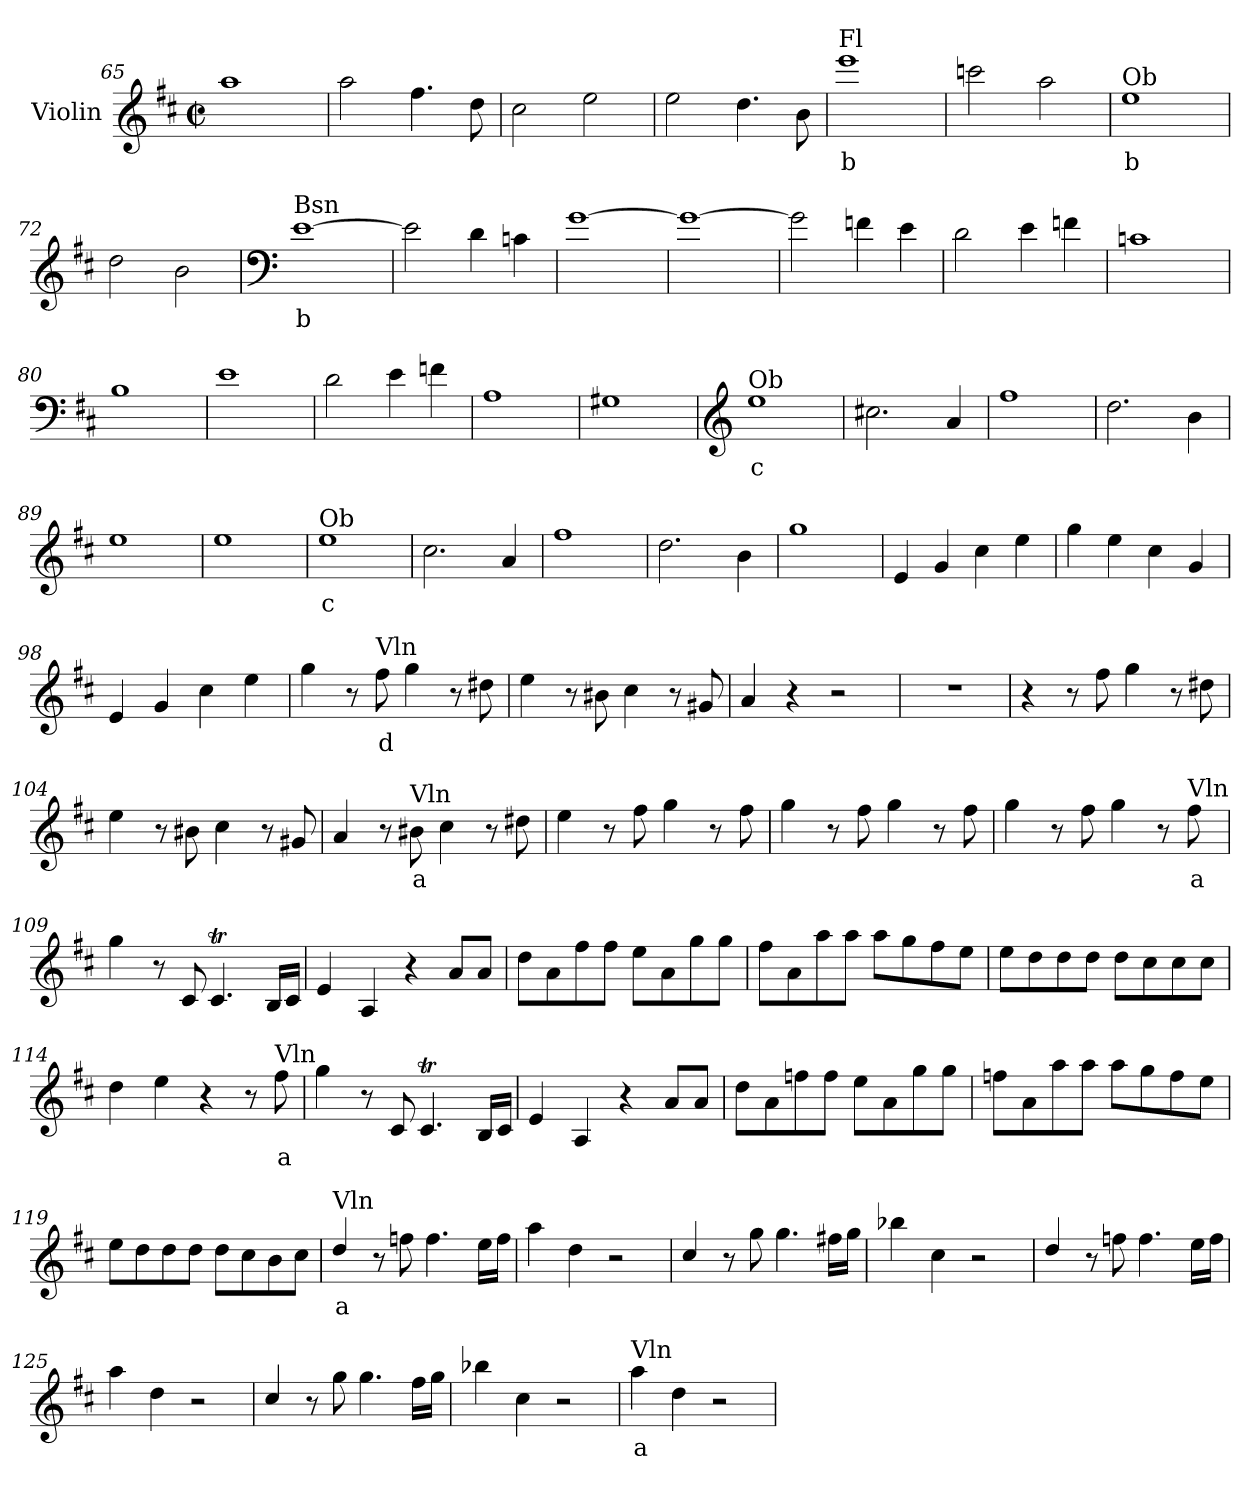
**kern	**text
*part1	*part1
*staff1	*staff1
*I"Violin	*
*I'Vln	*
*clefG2	*
*k[f#c#]	*
*M2/2	*
*met(c|)	*
=65	=65
1aa	.
=66	=66
2aa	.
4.ff#	.
8dd	.
=67	=67
2cc#	.
2ee	.
=68	=68
2ee	.
4.dd	.
8b	.
=69	=69
!LO:TX:a:t=Fl	!
!	!LO:LY:b:color=#FF0000
1eee	b
=70	=70
2cccn	.
2aa	.
=71	=71
!LO:TX:a:t=Ob	!
!	!LO:LY:b:color=#FF0000
1ee	b
=72	=72
2dd	.
2b	.
=73	=73
*clefF4	*
!LO:TX:a:t=Bsn	!
!	!LO:LY:b:color=#FF0000
[1e	b
=74	=74
2e]	.
4d	.
4cn	.
!!LO:PB:g=z
=75	=75
[1g	.
=76	=76
1g_	.
=77	=77
2g]	.
4fn	.
4e	.
=78	=78
2d	.
4e	.
4fn	.
=79	=79
1cn	.
=80	=80
1B	.
=81	=81
1e	.
=82	=82
2d	.
4e	.
4fn	.
=83	=83
1A	.
=84	=84
1G#X	.
!!LO:PB:g=z
=85	=85
*clefG2	*
!LO:TX:a:t=Ob	!
!	!LO:LY:b:color=#FF0000
1ee	c
=86	=86
2.cc#X	.
4a	.
=87	=87
1ff#	.
=88	=88
2.dd	.
4b	.
=89	=89
1ee	.
=90	=90
1ee	.
=91	=91
!LO:TX:a:t=Ob	!
!	!LO:LY:b:color=#FF0000
1ee	c
!!LO:PB:g=z
=92	=92
2.cc#	.
4a	.
=93	=93
1ff#	.
=94	=94
2.dd	.
4b	.
=95	=95
1gg	.
=96	=96
4e	.
4g	.
4cc#	.
4ee	.
=97	=97
4gg	.
4ee	.
4cc#	.
4g	.
!!LO:PB:g=z
=98	=98
4e	.
4g	.
4cc#	.
4ee	.
=99	=99
4gg	.
8r	.
!LO:TX:a:t=Vln	!
!	!LO:LY:b:color=#FF0000
8ff#	d
4gg	.
8r	.
8dd#X	.
=100	=100
4ee	.
8r	.
8b#X	.
4cc#	.
8r	.
8g#X	.
=101	=101
4a	.
4r	.
2r	.
=102	=102
1r	.
=103	=103
4r	.
8r	.
8ff#	.
4gg	.
8r	.
8dd#X	.
=104	=104
4ee	.
8r	.
8b#X	.
4cc#	.
8r	.
8g#X	.
=105	=105
4a	.
8r	.
!LO:TX:a:t=Vln	!
!	!LO:LY:b:color=#FF0000
8b#X	a
4cc#	.
8r	.
8dd#X	.
!!LO:PB:g=z
=106	=106
4ee	.
8r	.
8ff#	.
4gg	.
8r	.
8ff#	.
=107	=107
4gg	.
8r	.
8ff#	.
4gg	.
8r	.
8ff#	.
=108	=108
4gg	.
8r	.
8ff#	.
4gg	.
8r	.
!LO:TX:a:t=Vln	!
!	!LO:LY:b:color=#FF0000
8ff#	a
=109	=109
4gg	.
8r	.
8c#	.
4.c#t	.
16B/LL	.
16c#/JJ	.
=110	=110
4e	.
4A	.
4r	.
8a/L	.
8a/J	.
=111	=111
8dd\L	.
8a\	.
8ff#\	.
8ff#\J	.
8ee\L	.
8a\	.
8gg\	.
8gg\J	.
=112	=112
8ff#\L	.
8a\	.
8aa\	.
8aa\J	.
8aa\L	.
8gg\	.
8ff#\	.
8ee\J	.
=113	=113
8ee\L	.
8dd\	.
8dd\	.
8dd\J	.
8dd\L	.
8cc#\	.
8cc#\	.
8cc#\J	.
=114	=114
4dd	.
4ee\	.
4r	.
8r	.
!LO:TX:a:t=Vln	!
!	!LO:LY:b:color=#FF0000
8ff#	a
!!LO:PB:g=z
=115	=115
4gg	.
8r	.
8c#	.
4.c#t	.
16B/LL	.
16c#/JJ	.
=116	=116
4e	.
4A	.
4r	.
8a/L	.
8a/J	.
=117	=117
8dd\L	.
8a\	.
8ffn\	.
8ff\J	.
8ee\L	.
8a\	.
8gg\	.
8gg\J	.
=118	=118
8ffn\L	.
8a\	.
8aa\	.
8aa\J	.
8aa\L	.
8gg\	.
8ff\	.
8ee\J	.
=119	=119
8ee\L	.
8dd\	.
8dd\	.
8dd\J	.
8dd\L	.
8cc#\	.
8b\	.
8cc#\J	.
=120	=120
!LO:TX:a:t=Vln	!
!	!LO:LY:b:color=#FF0000
4dd/	a
8r	.
8ffn	.
4.ff	.
16ee\LL	.
16ff\JJ	.
=121	=121
4aa	.
4dd	.
2r	.
!!LO:PB:g=z
=122	=122
4cc#/	.
8r	.
8gg	.
4.gg	.
16ff#X\LL	.
16gg\JJ	.
=123	=123
4bb-X	.
4cc#	.
2r	.
=124	=124
4dd/	.
8r	.
8ffn	.
4.ff	.
16ee\LL	.
16ff\JJ	.
=125	=125
4aa	.
4dd	.
2r	.
=126	=126
4cc#/	.
8r	.
8gg	.
4.gg	.
16ff#\LL	.
16gg\JJ	.
!!LO:PB:g=z
=127	=127
4bb-X	.
4cc#	.
2r	.
=128	=128
!LO:TX:a:t=Vln	!
!	!LO:LY:b:color=#FF0000
4aa	a
4dd	.
2r	.
=	=
*-	*-
